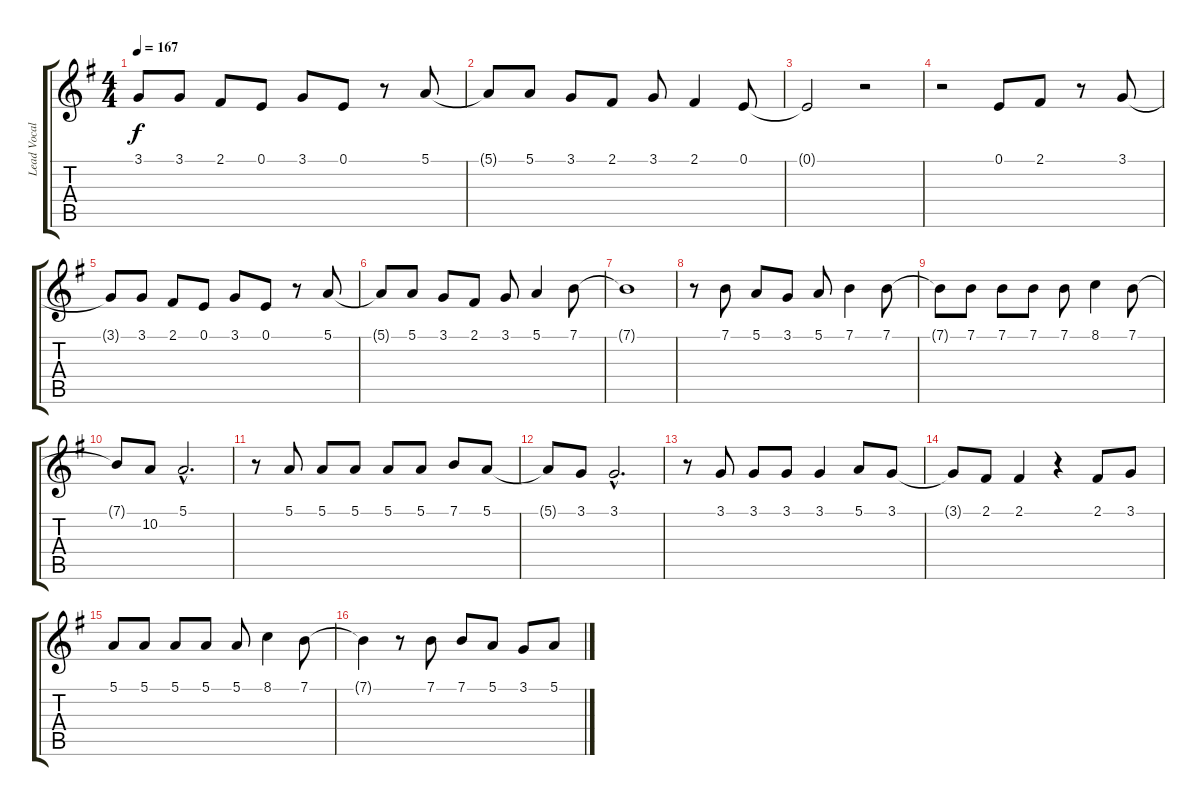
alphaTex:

\track ("Lead Vocal" "Lead Vocal") {instrument clavinet}
\staff {score tabs}
\tuning (E4 B3 G3 D3 A2 E2) {hide}
\ts (4 4)
\tempo 167
\clef g2
\ks eminor
3.1{t}.8{dy f} 3.1.8 2.1.8 0.1.8 3.1.8 0.1.8 r.8 5.1.8 |
5.1{t}.8 5.1.8 3.1.8 2.1.8 3.1.8 2.1.4 0.1.8 |
0.1{t}.2 r.2 |
r.2 0.1.8 2.1.8 r.8 3.1.8 |
3.1{t}.8 3.1.8 2.1.8 0.1.8 3.1.8 0.1.8 r.8 5.1.8 |
5.1{t}.8 5.1.8 3.1.8 2.1.8 3.1.8 5.1.4 7.1.8 |
7.1{t}.1 |
r.8 7.1.8 5.1.8 3.1.8 5.1.8 7.1.4 7.1.8 |
7.1{t}.8 7.1.8 7.1.8 7.1.8 7.1.8 8.1.4 7.1.8 |
7.1{t}.8 10.2.8 5.1{hac}.2{d} |
r.8 5.1.8 5.1.8 5.1.8 5.1.8 5.1.8 7.1.8 5.1.8 |
5.1{t}.8 3.1.8 3.1{hac}.2{d} |
r.8 3.1.8 3.1.8 3.1.8 3.1.4 5.1.8 3.1.8 |
3.1{t}.8 2.1.8 2.1.4 r.4 2.1.8 3.1.8 |
5.1.8 5.1.8 5.1.8 5.1.8 5.1.8 8.1.4 7.1.8 |
7.1{t}.4 r.8 7.1.8 7.1.8 5.1.8 3.1.8 5.1.8
